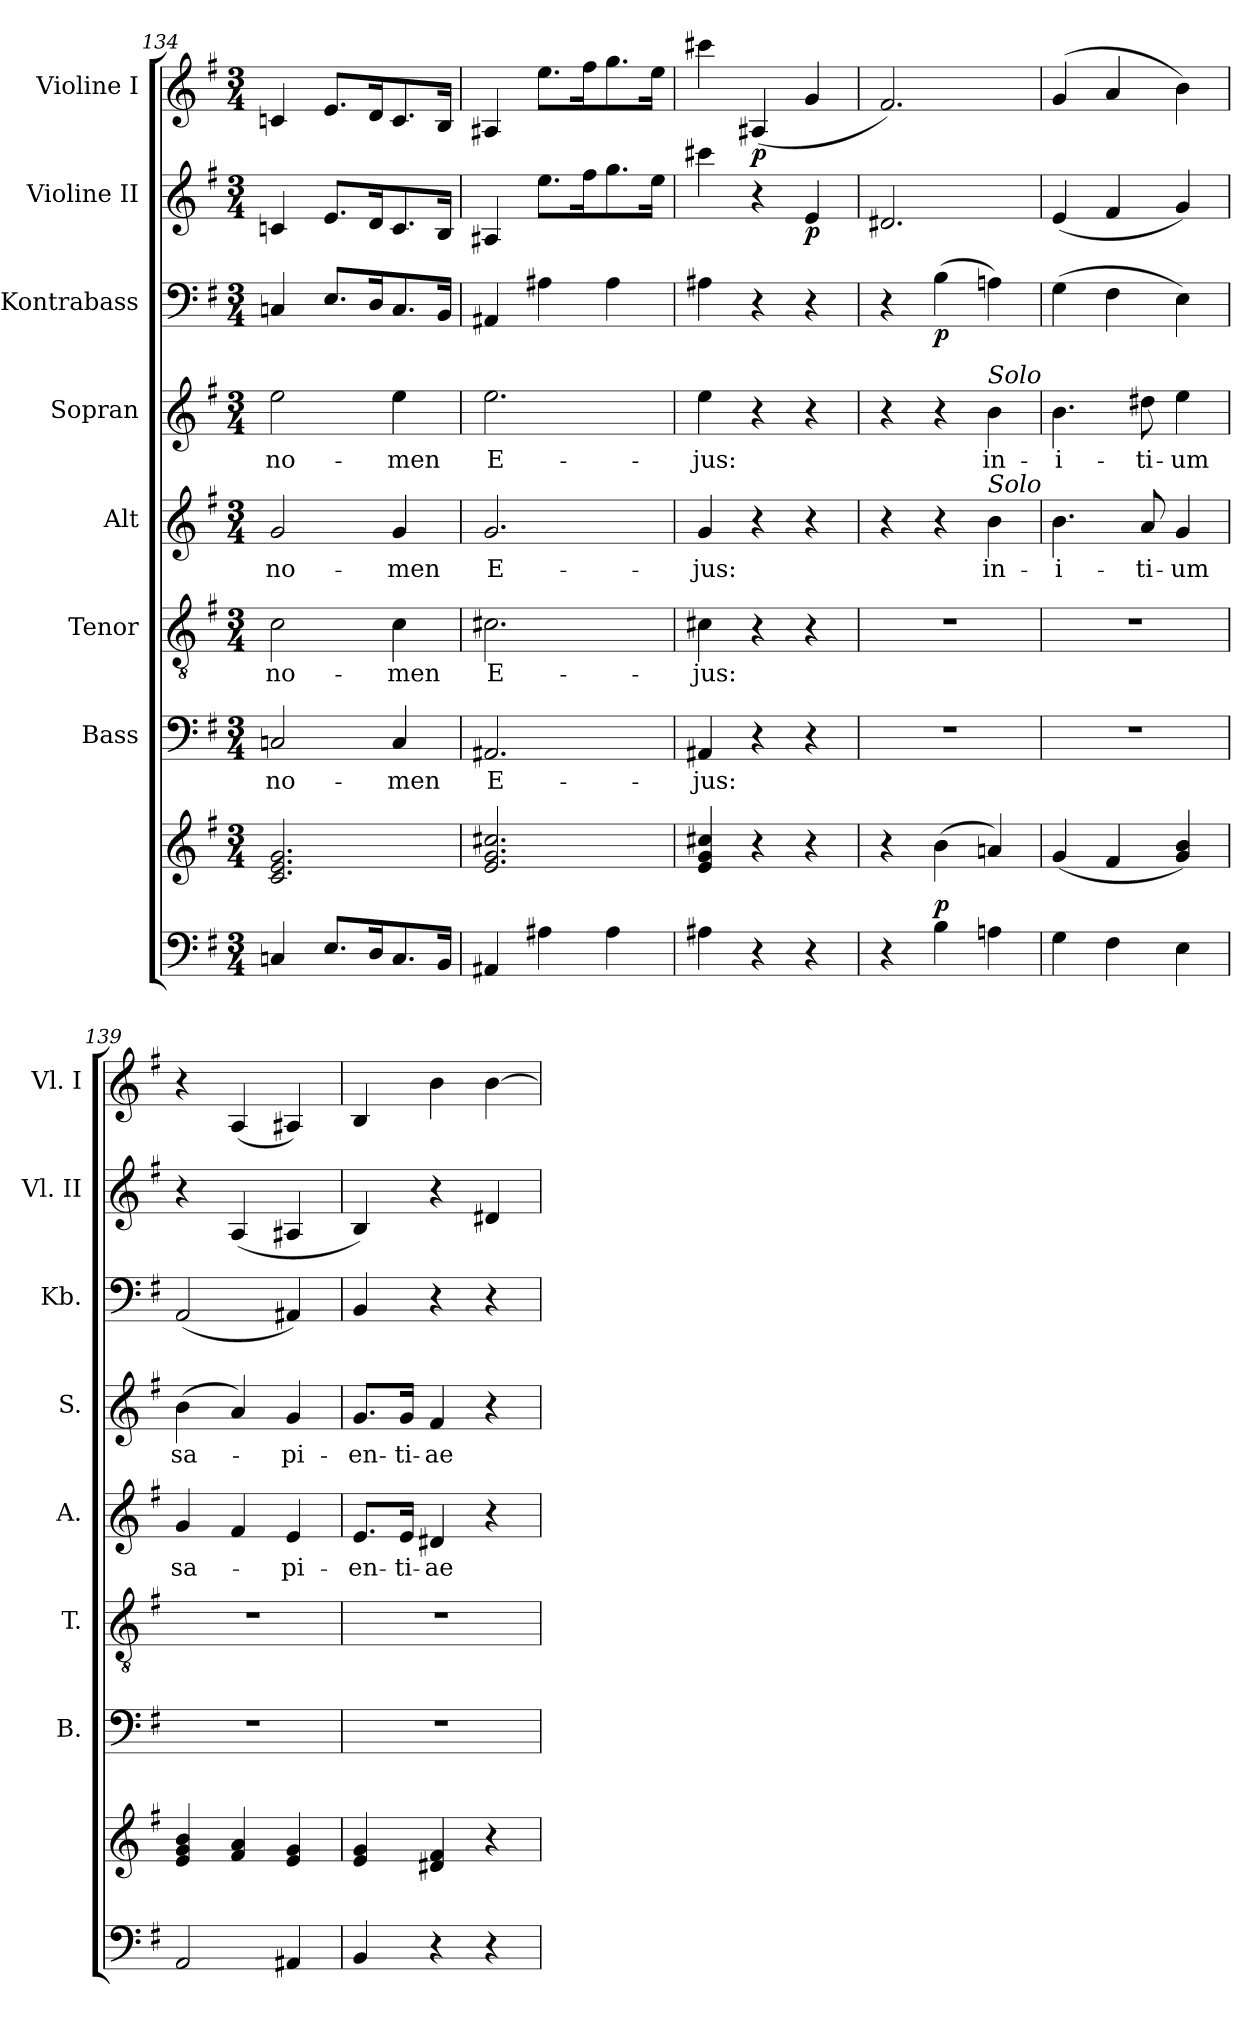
**kern	**kern	**dynam	**kern	**text	**kern	**text	**kern	**text	**kern	**text	**kern	**dynam	**kern	**dynam	**kern	**dynam
*part8	*part8	*part8	*part7	*part7	*part6	*part6	*part5	*part5	*part4	*part4	*part3	*part3	*part2	*part2	*part1	*part1
*staff9	*staff8	*staff8/9	*staff7	*staff7	*staff6	*staff6	*staff5	*staff5	*staff4	*staff4	*staff3	*staff3	*staff2	*staff2	*staff1	*staff1
*	*	*	*I"Bass	*	*I"Tenor	*	*I"Alt	*	*I"Sopran	*	*I"Kontrabass	*	*I"Violine II	*	*I"Violine I	*
*	*	*	*I'B.	*	*I'T.	*	*I'A.	*	*I'S.	*	*I'Kb.	*	*I'Vl. II	*	*I'Vl. I	*
*clefF4	*clefG2	*	*clefF4	*	*clefGv2	*	*clefG2	*	*clefG2	*	*clefF4	*	*clefG2	*	*clefG2	*
*	*	*	*	*	*	*	*	*	*	*	*ITrd7c12	*	*	*	*	*
*k[f#]	*k[f#]	*	*k[f#]	*	*k[f#]	*	*k[f#]	*	*k[f#]	*	*k[f#]	*	*k[f#]	*	*k[f#]	*
*G:	*G:	*	*G:	*	*G:	*	*G:	*	*G:	*	*G:	*	*G:	*	*G:	*
*M3/4	*M3/4	*	*M3/4	*	*M3/4	*	*M3/4	*	*M3/4	*	*M3/4	*	*M3/4	*	*M3/4	*
=134	=134	=134	=134	=134	=134	=134	=134	=134	=134	=134	=134	=134	=134	=134	=134	=134
!	!	!	!	!LO:LY:b	!	!LO:LY:b	!	!LO:LY:b	!	!LO:LY:b	!	!	!	!	!	!
4Cn/	2.c/ 2.e/ 2.g/	.	2Cn/	no-	2c\	no-	2g/	no-	2ee\	no-	4CCn/	.	4cn/	.	4cn/	.
8.E/L	.	.	.	.	.	.	.	.	.	.	8.EE/L	.	8.e/L	.	8.e/L	.
16D/k	.	.	.	.	.	.	.	.	.	.	16DD/k	.	16d/k	.	16d/k	.
!	!	!	!	!LO:LY:b	!	!LO:LY:b	!	!LO:LY:b	!	!LO:LY:b	!	!	!	!	!	!
8.C/	.	.	4C/	-men	4c\	-men	4g/	-men	4ee\	-men	8.CC/	.	8.c/	.	8.c/	.
16BB/Jk	.	.	.	.	.	.	.	.	.	.	16BBB/Jk	.	16B/Jk	.	16B/Jk	.
!!LO:PB:g=z
=135	=135	=135	=135	=135	=135	=135	=135	=135	=135	=135	=135	=135	=135	=135	=135	=135
!	!	!	!	!LO:LY:b	!	!LO:LY:b	!	!LO:LY:b	!	!LO:LY:b	!	!	!	!	!	!
4AA#X/	2.e/ 2.g/ 2.cc#X/	.	2.AA#X/	E-	2.c#X\	E-	2.g/	E-	2.ee\	E-	4AAA#X/	.	4A#X/	.	4A#X/	.
4A#X\	.	.	.	.	.	.	.	.	.	.	4AA#X\	.	8.ee\L	.	8.ee\L	.
.	.	.	.	.	.	.	.	.	.	.	.	.	16ff#\k	.	16ff#\k	.
4A#\	.	.	.	.	.	.	.	.	.	.	4AA#\	.	8.gg\	.	8.gg\	.
.	.	.	.	.	.	.	.	.	.	.	.	.	16ee\Jk	.	16ee\Jk	.
=136	=136	=136	=136	=136	=136	=136	=136	=136	=136	=136	=136	=136	=136	=136	=136	=136
!	!	!	!	!LO:LY:b	!	!LO:LY:b	!	!LO:LY:b	!	!LO:LY:b	!	!	!	!	!	!
4A#X\	4e/ 4g/ 4cc#X/	.	4AA#X/	-jus:	4c#X\	-jus:	4g/	-jus:	4ee\	-jus:	4AA#X\	.	4ccc#X\	.	4ccc#X\	.
!	!	!	!	!	!	!	!	!	!	!	!	!	!	!	!	!LO:DY:b
4r	4r	.	4r	.	4r	.	4r	.	4r	.	4r	.	4r	.	(<4A#X/	p
!	!	!	!	!	!	!	!	!	!	!	!	!	!	!LO:DY:b	!	!
4r	4r	.	4r	.	4r	.	4r	.	4r	.	4r	.	4e/	p	4g/	.
=137	=137	=137	=137	=137	=137	=137	=137	=137	=137	=137	=137	=137	=137	=137	=137	=137
4r	4r	.	2.r	.	2.r	.	4r	.	4r	.	4r	.	2.d#X/	.	2.f#/)	.
!	!	!LO:DY:a=2	!	!	!	!	!	!	!	!	!	!LO:DY:b	!	!	!	!
4B\	(>4b\	p	.	.	.	.	4r	.	4r	.	(>4BB\	p	.	.	.	.
!	!	!	!	!	!	!	!	!	!LO:TX:a:i:t=Solo	!	!	!	!	!	!	!
!	!	!	!	!	!	!	!LO:TX:a:i:t=Solo	!	!	!	!	!	!	!	!	!
!	!	!	!	!	!	!	!	!LO:LY:b	!	!LO:LY:b	!	!	!	!	!	!
4An\	4an/)	.	.	.	.	.	4b\	in-	4b\	in-	4AAn\)	.	.	.	.	.
=138	=138	=138	=138	=138	=138	=138	=138	=138	=138	=138	=138	=138	=138	=138	=138	=138
!	!	!	!	!	!	!	!	!LO:LY:b	!	!LO:LY:b	!	!	!	!	!	!
4G\	(<4g/	.	2.r	.	2.r	.	4.b\	-i-	4.b\	-i-	(>4GG\	.	(<4e/	.	(4g/	.
4F#\	4f#/	.	.	.	.	.	.	.	.	.	4FF#\	.	4f#/	.	4a/	.
!	!	!	!	!	!	!	!	!LO:LY:b	!	!LO:LY:b	!	!	!	!	!	!
.	.	.	.	.	.	.	8a/	-ti-	8dd#X\	-ti-	.	.	.	.	.	.
!	!	!	!	!	!	!	!	!LO:LY:b	!	!LO:LY:b	!	!	!	!	!	!
4E\	4g/ 4b/)	.	.	.	.	.	4g/	-um	4ee\	-um	4EE\)	.	4g/)	.	4b\)	.
=139	=139	=139	=139	=139	=139	=139	=139	=139	=139	=139	=139	=139	=139	=139	=139	=139
!	!	!	!	!	!	!	!	!LO:LY:b	!	!LO:LY:b	!	!	!	!	!	!
2AA/	4e/ 4g/ 4b/	.	2.r	.	2.r	.	4g/	sa-	(>4b\	sa-	(<2AAA/	.	4r	.	4r	.
.	4f#/ 4a/	.	.	.	.	.	4f#/	.	4a/)	.	.	.	(<4A/	.	(<4A/	.
!	!	!	!	!	!	!	!	!LO:LY:b	!	!LO:LY:b	!	!	!	!	!	!
4AA#X/	4e/ 4g/	.	.	.	.	.	4e/	-pi-	4g/	-pi-	4AAA#X/)	.	4A#X/	.	4A#X/)	.
=140	=140	=140	=140	=140	=140	=140	=140	=140	=140	=140	=140	=140	=140	=140	=140	=140
!	!	!	!	!	!	!	!	!LO:LY:b	!	!LO:LY:b	!	!	!	!	!	!
4BB/	4e/ 4g/	.	2.r	.	2.r	.	8.e/L	-en-	8.g/L	-en-	4BBB/	.	4B/)	.	4B/	.
!	!	!	!	!	!	!	!	!LO:LY:b	!	!LO:LY:b	!	!	!	!	!	!
.	.	.	.	.	.	.	16e/Jk	-ti-	16g/Jk	-ti-	.	.	.	.	.	.
!	!	!	!	!	!	!	!	!LO:LY:b	!	!LO:LY:b	!	!	!	!	!	!
4r	4d#X/ 4f#/	.	.	.	.	.	4d#X/	-ae	4f#/	-ae	4r	.	4r	.	4b\	.
4r	4r	.	.	.	.	.	4r	.	4r	.	4r	.	4d#X/	.	[4b\	.
=	=	=	=	=	=	=	=	=	=	=	=	=	=	=	=	=
*-	*-	*-	*-	*-	*-	*-	*-	*-	*-	*-	*-	*-	*-	*-	*-	*-
